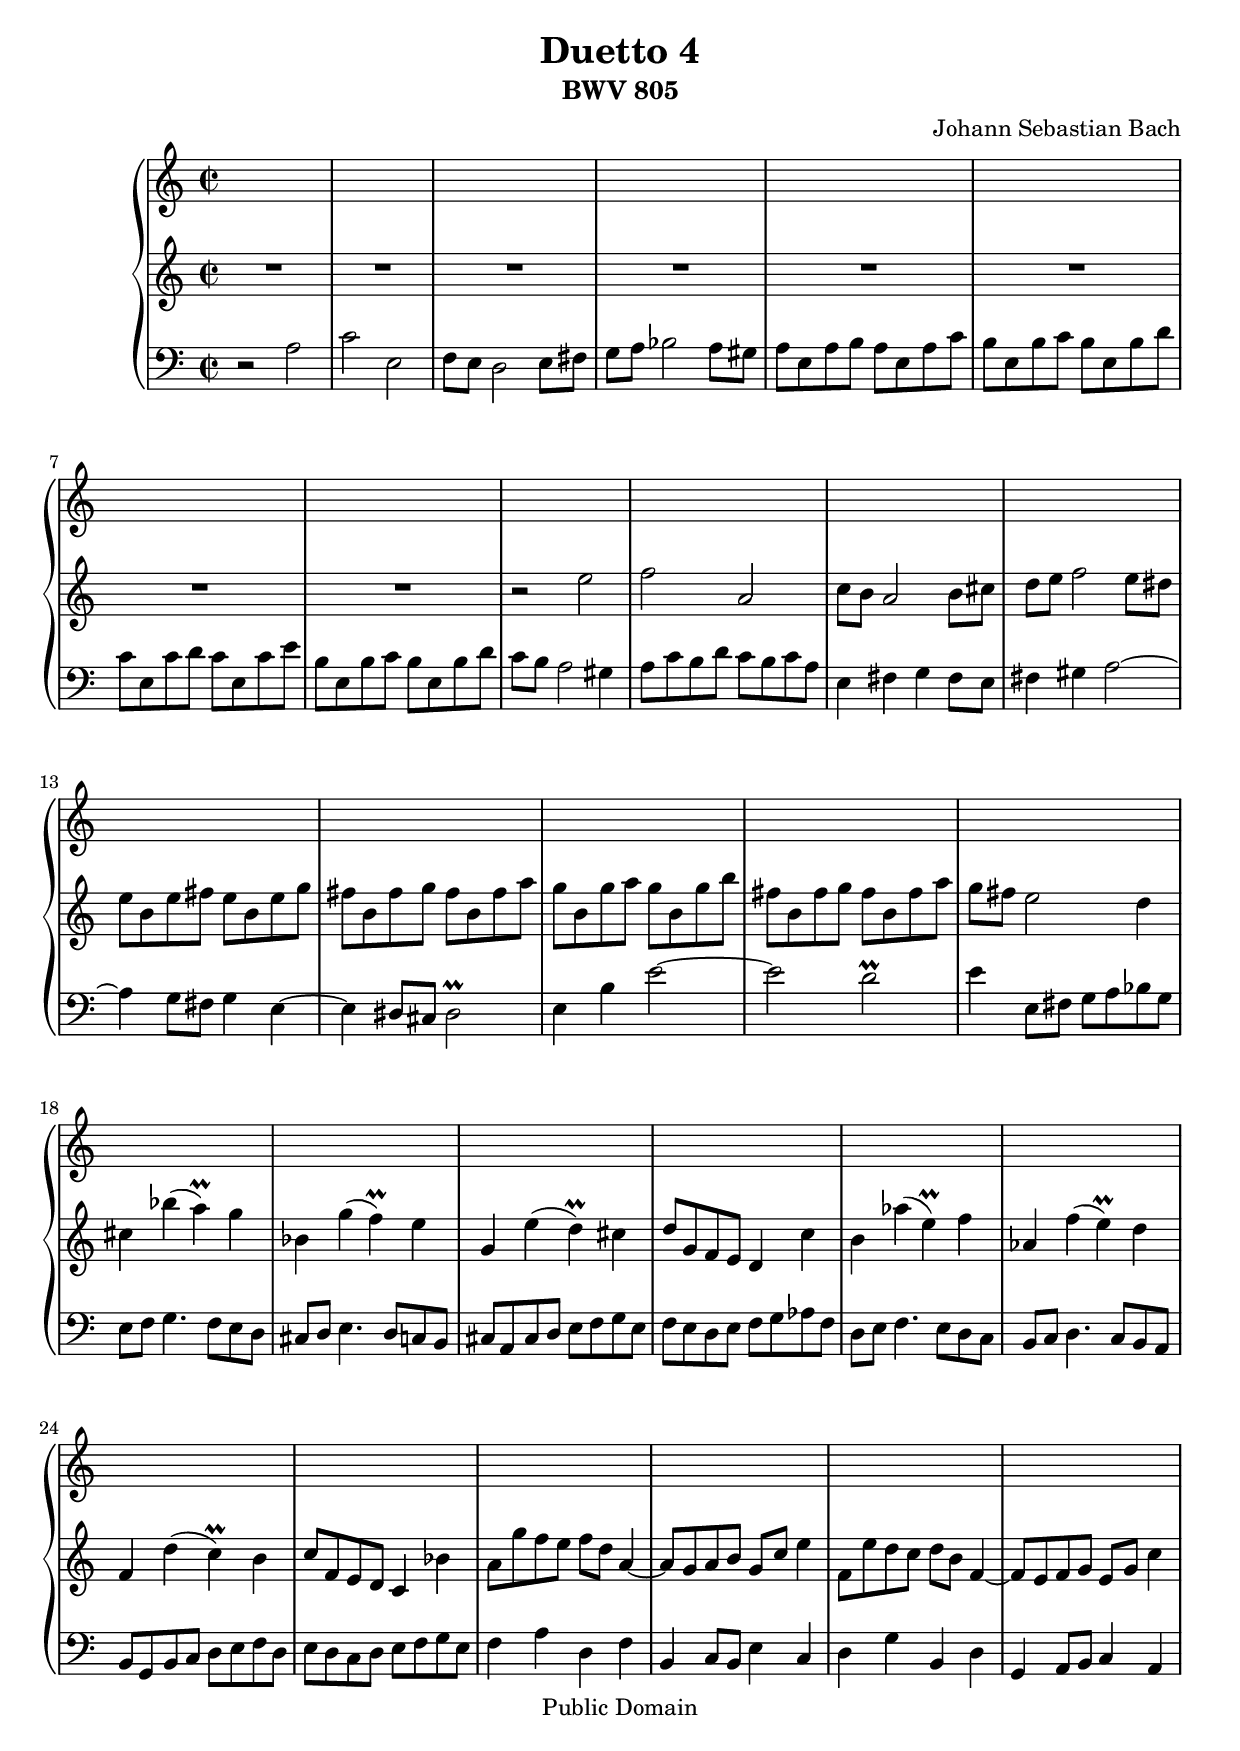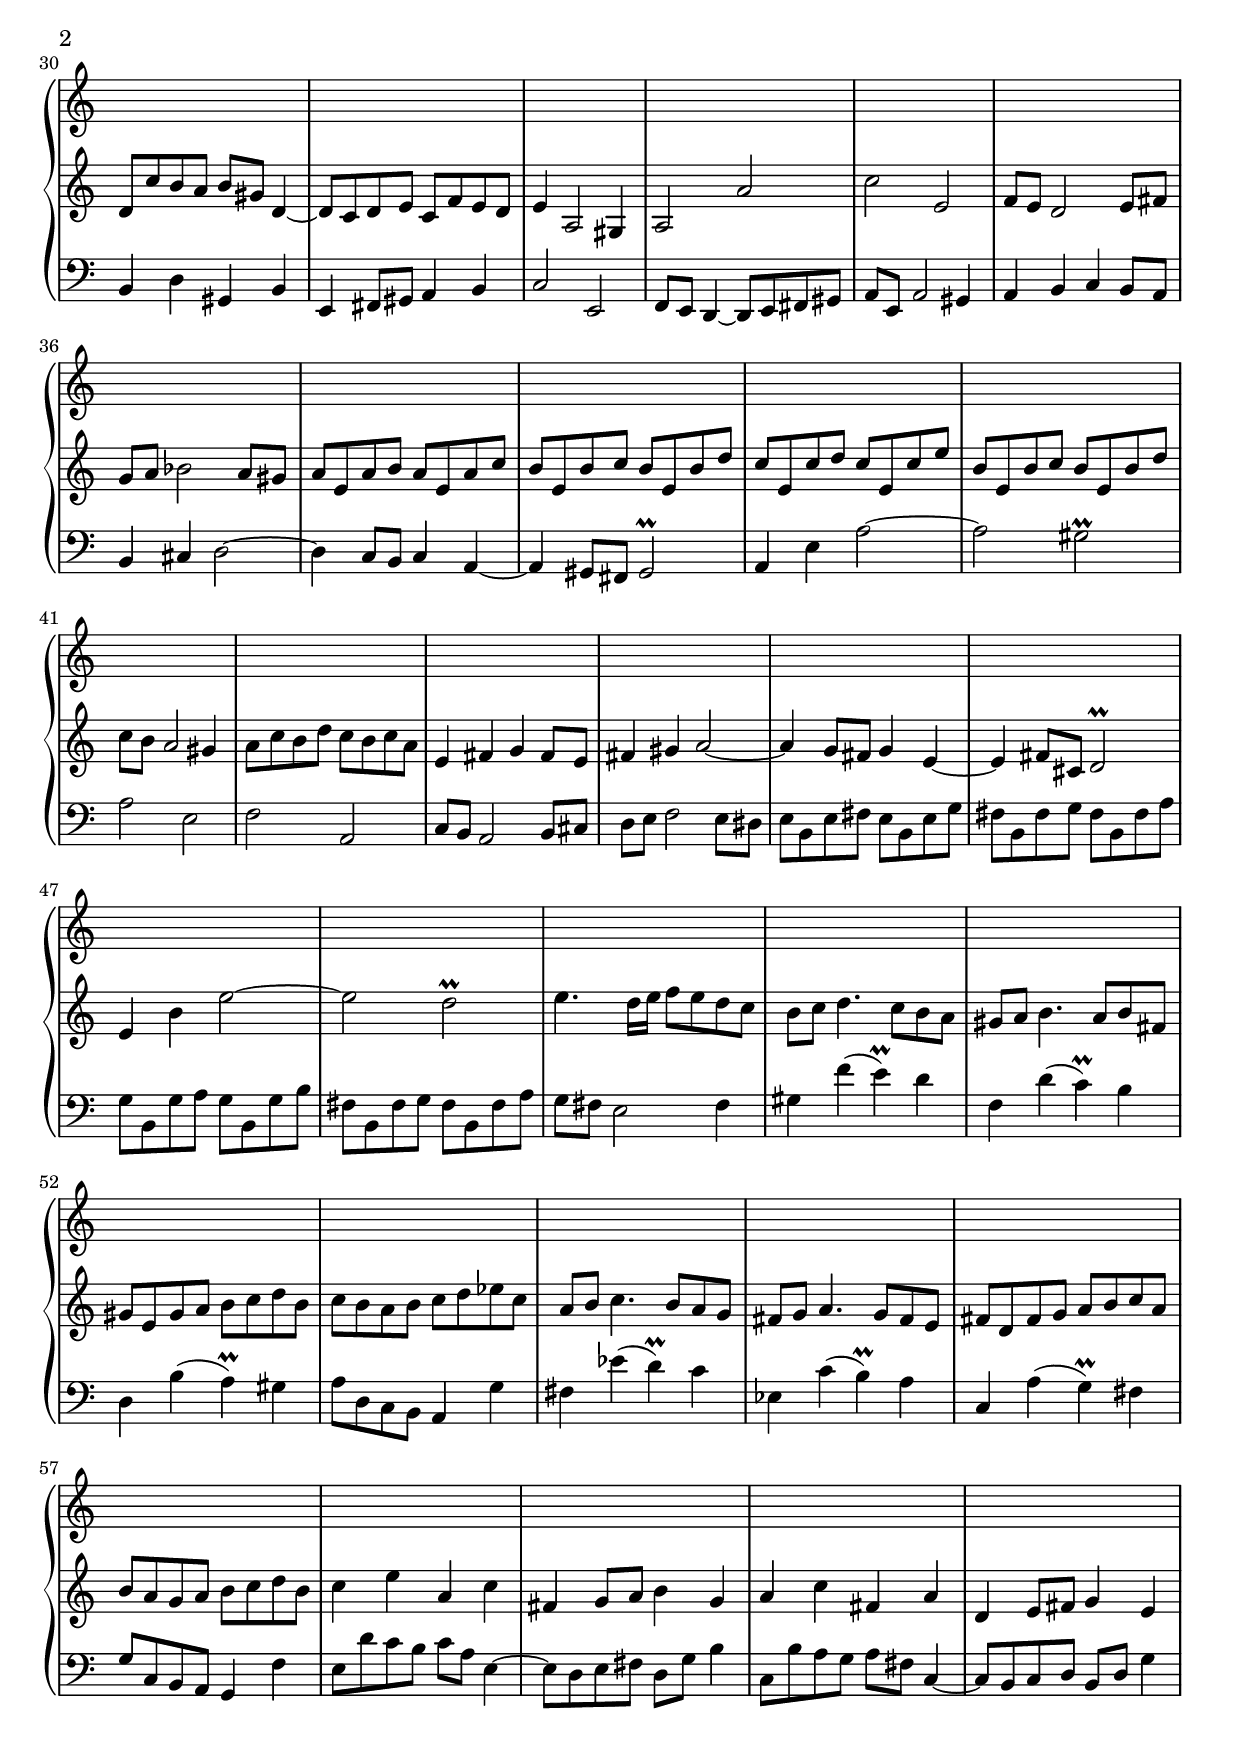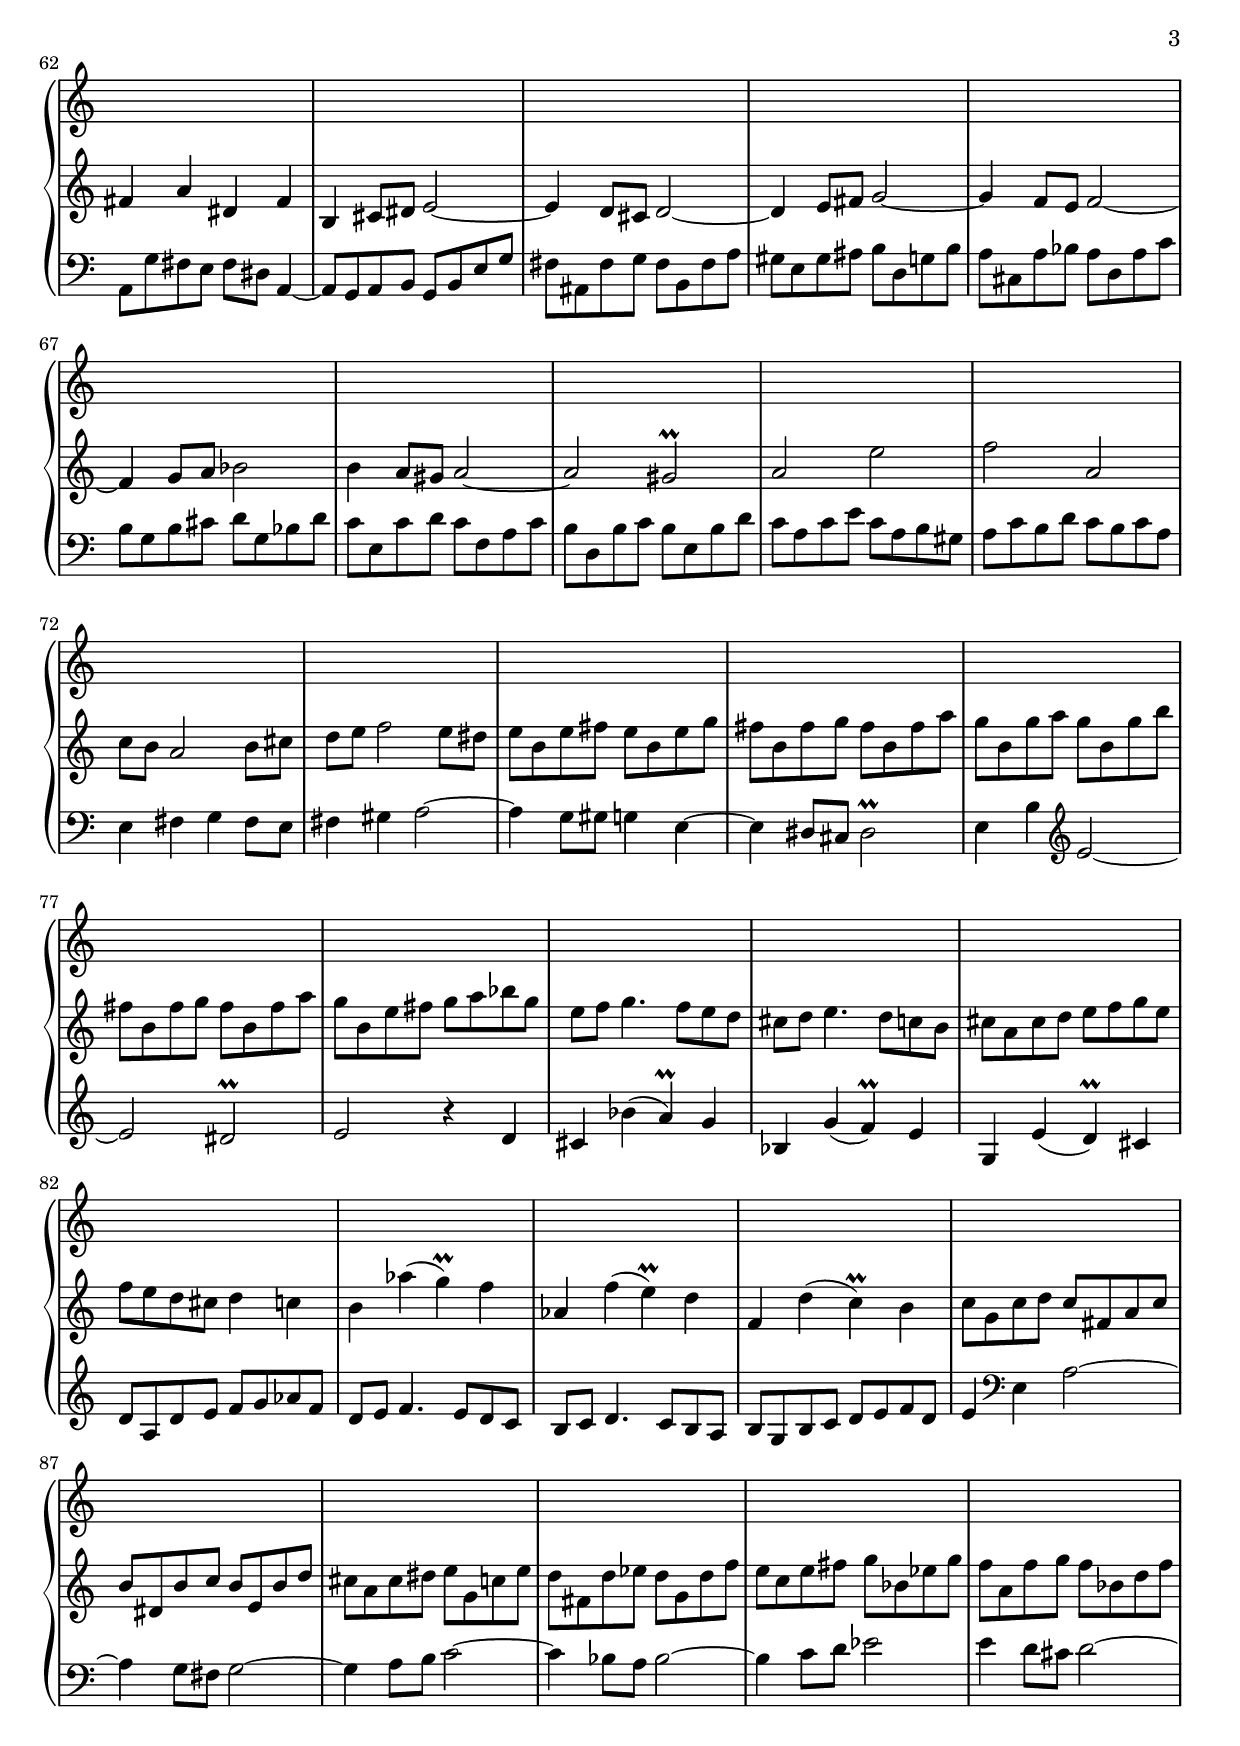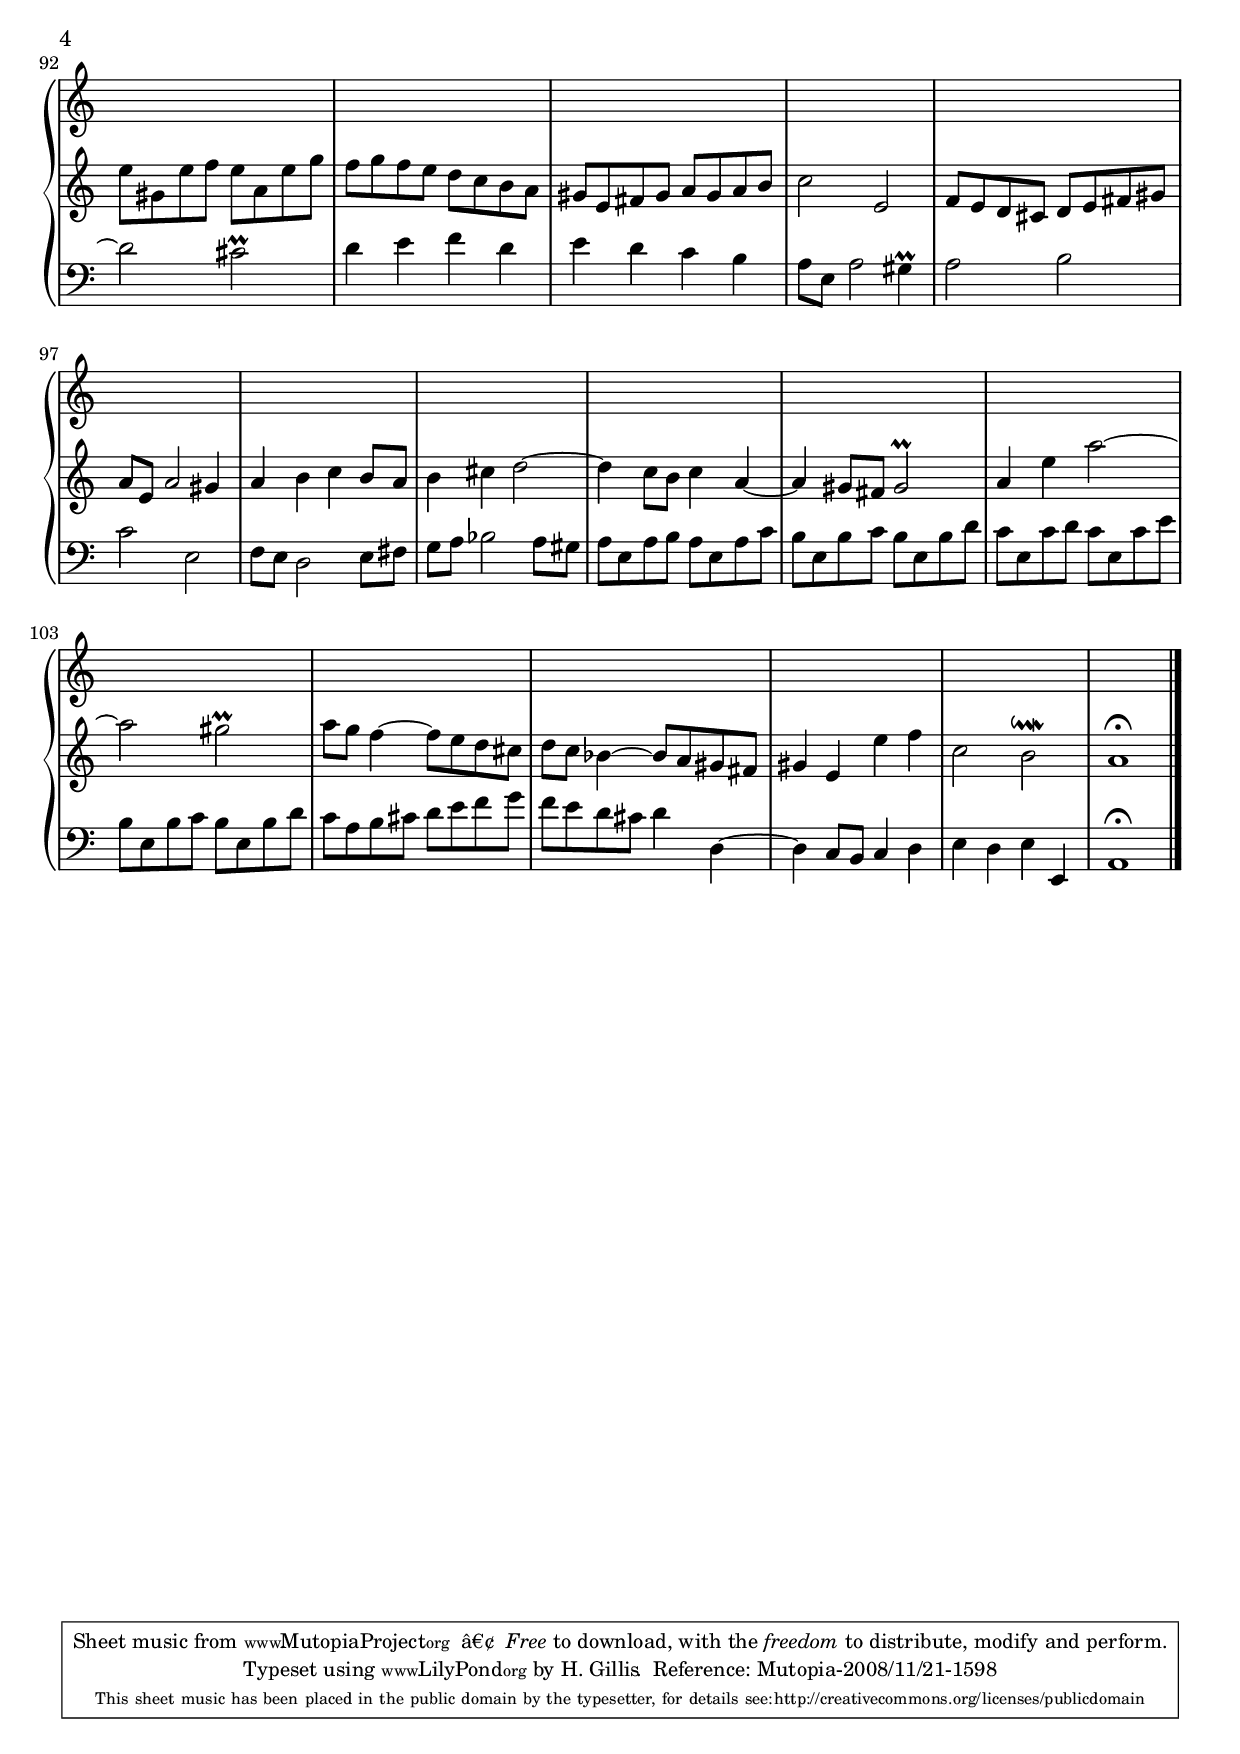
% Created on Wed Nov 19 13:03:24 PST 2008
\version "2.11.63"

\header {
	title = "Duetto 4"
	subtitle = "BWV 805"
	composer = "Johann Sebastian Bach"
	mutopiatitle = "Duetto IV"
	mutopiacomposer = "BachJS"
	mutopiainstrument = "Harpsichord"
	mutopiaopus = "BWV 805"
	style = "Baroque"
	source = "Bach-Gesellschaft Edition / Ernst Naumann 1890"
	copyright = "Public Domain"
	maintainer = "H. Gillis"
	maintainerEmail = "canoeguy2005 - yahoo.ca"
	

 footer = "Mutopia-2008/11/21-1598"
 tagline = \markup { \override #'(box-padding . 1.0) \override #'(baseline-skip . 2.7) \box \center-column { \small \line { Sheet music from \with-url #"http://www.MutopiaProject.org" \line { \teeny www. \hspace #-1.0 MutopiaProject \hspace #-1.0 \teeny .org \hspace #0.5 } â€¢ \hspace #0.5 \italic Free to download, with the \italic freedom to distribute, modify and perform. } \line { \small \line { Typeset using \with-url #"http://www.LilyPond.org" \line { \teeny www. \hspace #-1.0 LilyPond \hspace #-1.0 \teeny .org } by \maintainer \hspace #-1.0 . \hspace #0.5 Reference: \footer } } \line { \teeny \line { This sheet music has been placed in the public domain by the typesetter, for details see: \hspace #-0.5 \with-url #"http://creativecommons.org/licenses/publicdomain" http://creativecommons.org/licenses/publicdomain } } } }
}

\include "english.ly"


staffHarpsichord = \new PianoStaff {
	\set PianoStaff.midiInstrument = #"harpsichord"
	
		\time 2/2
					\override Score.MetronomeMark #'stencil = ##f
			\tempo 2 = 60 
			<<
		\context Staff = "RH" {  % Right hand 
			\clef treble
			\key a \minor
			\relative c' {

				
R1*8					%line1

r2 e'2 f a, 				%line 2
c8 b a2 b8 cs
d e f2
e8 ds
e b e fs e b e g

fs b, fs' g fs b, fs' a		%line3
g b, g'a g b, g' b
fs b, fs' g fs b, fs' a 
g fs e2 d4
cs bf' (a\prall) g
bf, g' (f\prall) e

g, e' (d\prall) cs		%line4
d8 g, f e d4 c'
b af' (e\prall) f
af, f' (e\prall) d
f, d' (c\prall) b
c8 f, e d c4 bf'

a8 g' f e f d a4 ~			%line 5
a8 g a b g c e4
f,8 e' d c d b f4 ~
f8 e f g e g c4
d,8 c' b a b gs d4~
d8 c d e c f e d

e4 a,2 gs4				%line6
a2 a'
c e, 
f8 e d2 e8 fs
g a bf2 a8 gs
a e a b a e a c

b e, b' c b e, b' d  		%line7
c e, c' d c e, c' e
b e, b' c b e, b' d
c b a2 gs4
a8 c b d c b c a
e4 fs g fs8 e

fs4 gs a2 ~			%line8
a4 g8 fs g4 e ~
e fs8 cs d2\prall
e4 b' e2 ~
e d\prall

e4. d16 e f8 e d c 		%line9
b c d4. c8 b a
gs a b4. a8 b fs 
gs e gs a b c d b 
c b a b c d ef c
a b c4. b8 a g

fs8 g a4. g8 fs e		%line10
fs d fs g a b c a
b a g a b c d b 
c4 e a, c
fs, g8 a b4 g
a c fs, a

d, e8 fs g4 e			%line11
fs a ds, fs
b, cs8 ds e2 ~
e4 d8 cs d2 ~
d4 e8 fs g2 ~
g4 f8 e f2 ~

f4 g8 a bf2 ~			%line12
b4 a8 gs a2 ~
a gs\prall
a e'
f a,
c8 b a2 b8 cs

d e f2 e8 ds			%line13
e b e fs e b e g
fs b, fs' g fs b, fs' a
g b, g' a g b, g' b
fs b, fs' g fs b, fs' a
g b, e fs g a bf g

e f g4. f8 e d			%line14
cs d e4. d8 c b
cs a cs d e f g e 
f e d cs d4 c
b af' (g\prall) f
af, f' (e\prall) d

f, d' (c\prall) b 			%line15
c8 g c d c fs, a c 
b ds, b' c b e, b' d
cs a cs ds e g, c e
d fs, d' ef d g, d' f
e c e fs g bf, ef g

f a, f' g f bf, d f		%line16
e gs, e' f e a, e' g
f g f e d c b a
gs e fs gs a gs a b
c2 e,
f8 e d cs d e fs gs

a  e a2 gs4			%line17
a b c b8 a
b4 cs d2 ~
d4 c8 b c4 a ~
a gs8 fs gs2\prall
a4 e' a2 ~

a gs\prall				%line18
a8 g f4 ~ f8 e d cs 
d c bf4 ~ bf8 a gs fs 
gs4 e e' f
c2 b\downmordent
a1\fermata
\bar "|."
			}
		}
		\context Staff = "LH" {  % Left hand 			
			\clef bass
			\key a \minor
			\relative c' {
				
r2 a 				%line1
c e,
f8 e d2 e8 fs
g a bf2 a8 gs
a e a b a e a c
b e, b' c b e, b' d
c e, c' d c e, c' e


b e, b' c b e, b' d 		%line 2
c b a2  gs4
a8 c b d c b c a
e4 fs g fs8 e
fs4 gs a2~
a4 g8 fs g4 e~

e4 ds8 cs ds2\prall
e4 b' e2 ~  e  			%line3
d\prall
e4 e,8 fs g a bf g
e f g4. f8 e d 
cs d e4. d8 c b

cs a cs d e f g e		%line4
f e d e f g af f	
d e f4. e8 d c 
b c d4. c8 b a 
b g b c d e f d
e d c d e f g e

f4 a d, f				%line5
b, c8 b e4 c
d g b, d
g, a8 b c4 a
b d gs, b
e, fs8 gs a4 b

c2 e,					%line6
f8e d4 ~ d8 e fs gs
a e a2 gs4
a b c b8 a
b4 cs d2 ~
d4 c8 b c4 a~

a gs8 fs gs2\prall		%line7
a4 e' a2 ~
a gs\prall
a e
f a,
c8 b a2 b8 cs

d e f2 e8 ds			%line8
e b e fs e b e g 
fs b, fs' g fs b, fs' a
g b, g' a g b, g' b
fs b, fs' g fs b, fs' a

g fs e2 fs4 			%line9
gs f' (e\prall) d
f, d' (c\prall) b
d, b' (a\prall) gs
a8 d, c b a4 g'
fs ef' (d\prall) c

ef, c' (b\prall) a		%line10
c, a' (g\prall) fs
g8 c, b a g4 f'
e8 d' c b c a e4 ~
e8 d e fs d g b4
c,8 b' a g a fs c4 ~

c8 b c d b d g4			%line11
a,8 g' fs e fs ds a4 ~
a8 g a b g b e g 
fs as, fs' g fs b, fs' a
gs e gs as b d, g b
a cs, a' bf a d, a' c

b g b cs d g, bf d  		%line12
c e, c' d c f, a c 
b d, b' c b e, b' d 
c a c e c a b gs
a c b d c b c a
e4 fs g fs8 e

fs4 gs a2 ~			%line13
a4 g8 gs g4 e ~
e ds8 cs ds2\prall
e4 b' \clef treble e2 ~
e ds\prall
e r4 d

cs bf' (a\prall) g		%line14
bf, g' (f\prall) e
g, e' (d\prall) cs
d8a d e f g af f
d e f4. e8 d c
b c d4. c8 b a

b g b c d e f d  			%line15
e4  \clef bass e, a2 ~
a4 g8 fs g2 ~
g4 a8 b c2 ~
c4 bf8 a bf2 ~
bf4 c8 d ef2~

e4 d8 cs d2 ~			%line16
d cs\prall
d4 e f d 
e d c b 
a8 e a2 gs4\prall
a2 b

c e, 					%line17
f8 e d2 e8 fs
g a bf2 a8 gs
a e a b a e a c
b e, b' c b e, b' d
c e, c' d c e, c' e

b e, b' c b e, b' d		%line18
c a b cs d e f g
f e d cs d4 d, ~
d c8 b c4 d e d e e, 
a1\fermata
\bar "|."
			}
		}
	>>
}



\score {
	<<
		\staffHarpsichord
	>>
	
	\midi {
	}

	\layout  {
	}
}

\paper {
	system-count = #20
}
